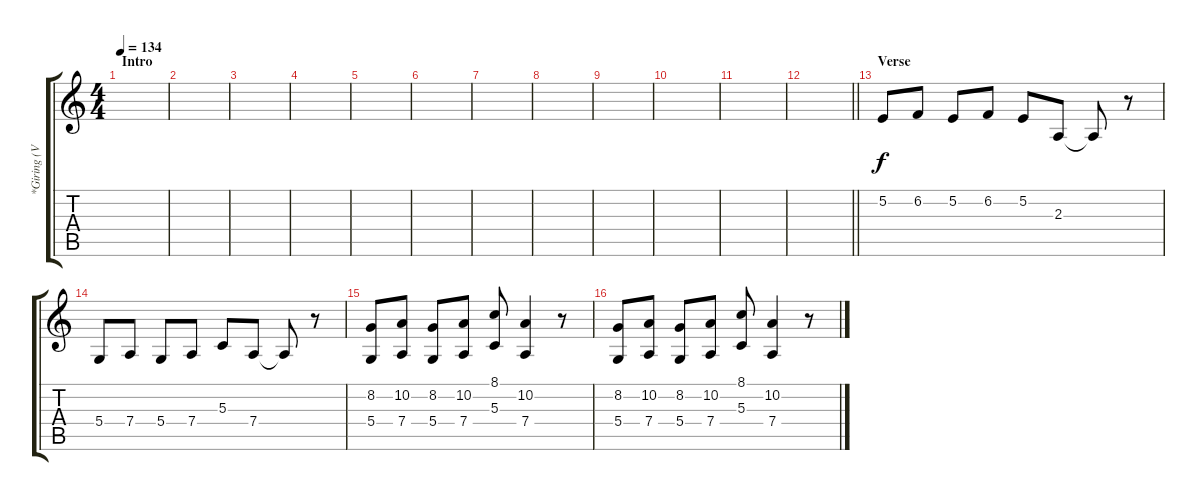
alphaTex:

\track ("*Giring (Vocal)" "*Giring (V") {instrument oboe}
\staff {score tabs}
\tuning (E4 B3 G3 D3 A2 E2) {hide}
\ts (4 4)
\section ("" "Intro")
\tempo 134
\clef g2
\ks c
|
|
|
|
|
|
|
|
|
|
|
\barLineRight lightlight
|
\section ("" "Verse")
5.2.8 6.2.8 5.2.8 6.2.8 5.2.8 2.3.8 2.3{t}.8 r.8 |
5.4.8 7.4.8 5.4.8 7.4.8 5.3.8 7.4.8 7.4{t}.8 r.8 |
(8.2 5.4).8 (10.2 7.4).8 (8.2 5.4).8 (10.2 7.4).8 (8.1 5.3).8 (10.2 7.4).4 r.8 |
(8.2 5.4).8 (10.2 7.4).8 (8.2 5.4).8 (10.2 7.4).8 (8.1 5.3).8 (10.2 7.4).4 r.8
